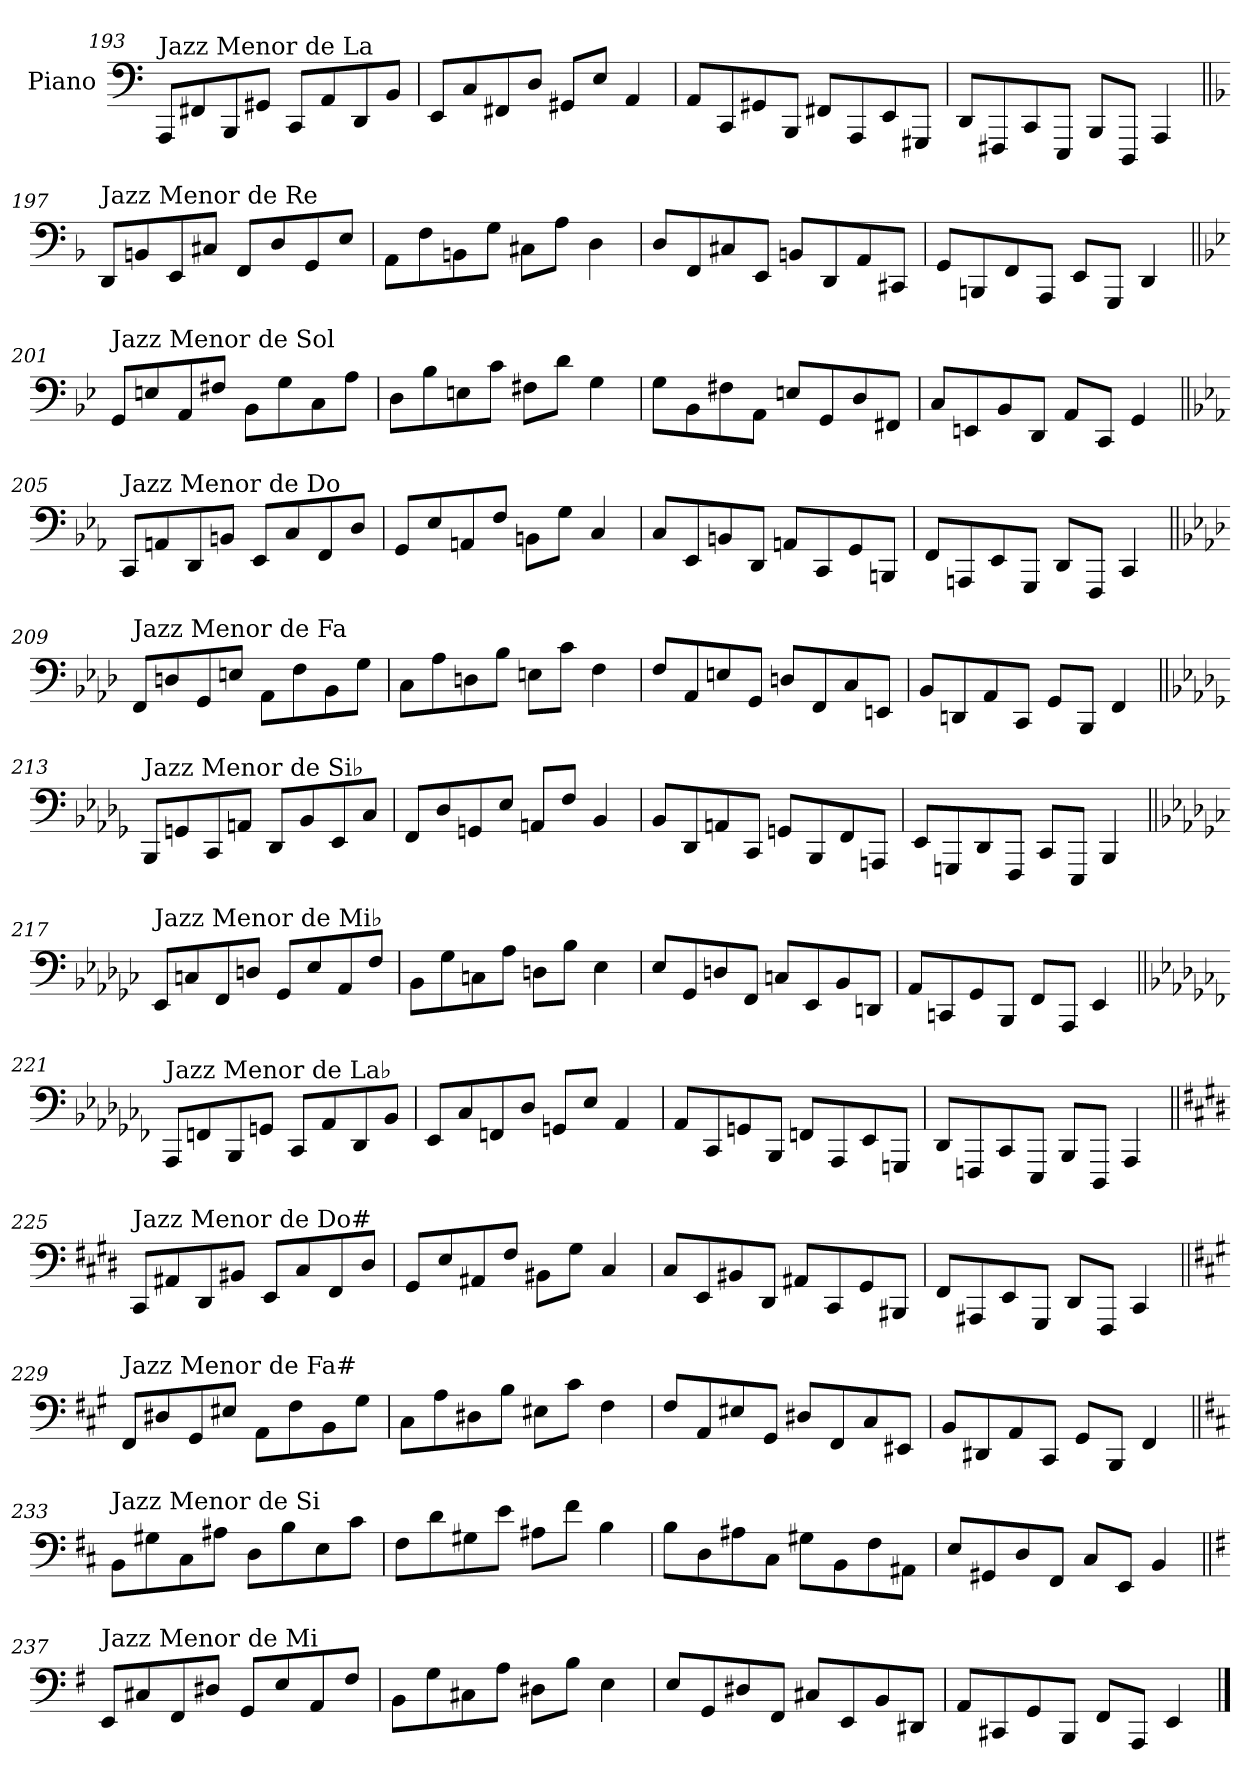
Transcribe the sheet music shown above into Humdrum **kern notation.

**kern
*part1
*staff1
*I"Piano
*I'Pno.
!!LO:PB:g=z
*clefF4
*k[]
=193
!LO:TX:a:t=Jazz Menor de La
8AAA/L
8FF#X/
8BBB/
8GG#X/J
8CC/L
8AA/
8DD/
8BB/J
=194
8EE/L
8C/
8FF#X/
8D/J
8GG#X/L
8E/J
4AA/
=195
8AA/L
8CC/
8GG#X/
8BBB/J
8FF#X/L
8AAA/
8EE/
8GGG#X/J
=196
8DD/L
8FFF#X/
8CC/
8EEE/J
8BBB/L
8DDD/J
4AAA/
!!LO:LB:g=z
=197||
*k[b-]
!LO:TX:a:t=Jazz Menor de Re
8DD/L
8BBn/
8EE/
8C#X/J
8FF/L
8D/
8GG/
8E/J
=198
8AA\L
8F\
8BBn\
8G\J
8C#X\L
8A\J
4D\
=199
8D/L
8FF/
8C#X/
8EE/J
8BBn/L
8DD/
8AA/
8CC#X/J
=200
8GG/L
8BBBn/
8FF/
8AAA/J
8EE/L
8GGG/J
4DD/
!!LO:LB:g=z
=201||
*k[b-e-]
!LO:TX:a:t=Jazz Menor de Sol
8GG/L
8En/
8AA/
8F#X/J
8BB-\L
8G\
8C\
8A\J
=202
8D\L
8B-\
8En\
8c\J
8F#X\L
8d\J
4G\
=203
8G\L
8BB-\
8F#X\
8AA\J
8En/L
8GG/
8D/
8FF#X/J
=204
8C/L
8EEn/
8BB-/
8DD/J
8AA/L
8CC/J
4GG/
!!LO:LB:g=z
=205||
*k[b-e-a-]
!LO:TX:a:t=Jazz Menor de Do
8CC/L
8AAn/
8DD/
8BBn/J
8EE-/L
8C/
8FF/
8D/J
=206
8GG/L
8E-/
8AAn/
8F/J
8BBn\L
8G\J
4C/
=207
8C/L
8EE-/
8BBn/
8DD/J
8AAn/L
8CC/
8GG/
8BBBn/J
=208
8FF/L
8AAAn/
8EE-/
8GGG/J
8DD/L
8FFF/J
4CC/
!!LO:LB:g=z
=209||
*k[b-e-a-d-]
!LO:TX:a:t=Jazz Menor de Fa
8FF/L
8Dn/
8GG/
8En/J
8AA-\L
8F\
8BB-\
8G\J
=210
8C\L
8A-\
8Dn\
8B-\J
8En\L
8c\J
4F\
=211
8F/L
8AA-/
8En/
8GG/J
8Dn/L
8FF/
8C/
8EEn/J
=212
8BB-/L
8DDn/
8AA-/
8CC/J
8GG/L
8BBB-/J
4FF/
!!LO:LB:g=z
=213||
*k[b-e-a-d-g-]
!LO:TX:a:t=Jazz Menor de Si♭
8BBB-/L
8GGn/
8CC/
8AAn/J
8DD-/L
8BB-/
8EE-/
8C/J
=214
8FF/L
8D-/
8GGn/
8E-/J
8AAn/L
8F/J
4BB-/
=215
8BB-/L
8DD-/
8AAn/
8CC/J
8GGn/L
8BBB-/
8FF/
8AAAn/J
=216
8EE-/L
8GGGn/
8DD-/
8FFF/J
8CC/L
8EEE-/J
4BBB-/
!!LO:PB:g=z
=217||
*k[b-e-a-d-g-c-]
!LO:TX:a:t=Jazz Menor de Mi♭
8EE-/L
8Cn/
8FF/
8Dn/J
8GG-/L
8E-/
8AA-/
8F/J
=218
8BB-\L
8G-\
8Cn\
8A-\J
8Dn\L
8B-\J
4E-\
=219
8E-/L
8GG-/
8Dn/
8FF/J
8Cn/L
8EE-/
8BB-/
8DDn/J
=220
8AA-/L
8CCn/
8GG-/
8BBB-/J
8FF/L
8AAA-/J
4EE-/
!!LO:LB:g=z
=221||
*k[b-e-a-d-g-c-f-]
!LO:TX:a:t=Jazz Menor de La♭
8AAA-/L
8FFn/
8BBB-/
8GGn/J
8CC-/L
8AA-/
8DD-/
8BB-/J
=222
8EE-/L
8C-/
8FFn/
8D-/J
8GGn/L
8E-/J
4AA-/
=223
8AA-/L
8CC-/
8GGn/
8BBB-/J
8FFn/L
8AAA-/
8EE-/
8GGGn/J
=224
8DD-/L
8FFFn/
8CC-/
8EEE-/J
8BBB-/L
8DDD-/J
4AAA-/
!!LO:LB:g=z
=225||
*k[f#c#g#d#]
!LO:TX:a:t=Jazz Menor de Do#
8CC#/L
8AA#X/
8DD#/
8BB#X/J
8EE/L
8C#/
8FF#/
8D#/J
=226
8GG#/L
8E/
8AA#X/
8F#/J
8BB#X\L
8G#\J
4C#/
=227
8C#/L
8EE/
8BB#X/
8DD#/J
8AA#X/L
8CC#/
8GG#/
8BBB#X/J
=228
8FF#/L
8AAA#X/
8EE/
8GGG#/J
8DD#/L
8FFF#/J
4CC#/
!!LO:LB:g=z
=229||
*k[f#c#g#]
!LO:TX:a:t=Jazz Menor de Fa#
8FF#/L
8D#X/
8GG#/
8E#X/J
8AA\L
8F#\
8BB\
8G#\J
=230
8C#\L
8A\
8D#X\
8B\J
8E#X\L
8c#\J
4F#\
=231
8F#/L
8AA/
8E#X/
8GG#/J
8D#X/L
8FF#/
8C#/
8EE#X/J
=232
8BB/L
8DD#X/
8AA/
8CC#/J
8GG#/L
8BBB/J
4FF#/
!!LO:LB:g=z
=233||
*k[f#c#]
!LO:TX:a:t=Jazz Menor de Si
8BB\L
8G#X\
8C#\
8A#X\J
8D\L
8B\
8E\
8c#\J
=234
8F#\L
8d\
8G#X\
8e\J
8A#X\L
8f#\J
4B\
=235
8B\L
8D\
8A#X\
8C#\J
8G#X\L
8BB\
8F#\
8AA#X\J
=236
8E/L
8GG#X/
8D/
8FF#/J
8C#/L
8EE/J
4BB/
!!LO:LB:g=z
=237||
*k[f#]
!LO:TX:a:t=Jazz Menor de Mi
8EE/L
8C#X/
8FF#/
8D#X/J
8GG/L
8E/
8AA/
8F#/J
=238
8BB\L
8G\
8C#X\
8A\J
8D#X\L
8B\J
4E\
=239
8E/L
8GG/
8D#X/
8FF#/J
8C#X/L
8EE/
8BB/
8DD#X/J
=240
8AA/L
8CC#X/
8GG/
8BBB/J
8FF#/L
8AAA/J
4EE/
==
*-
